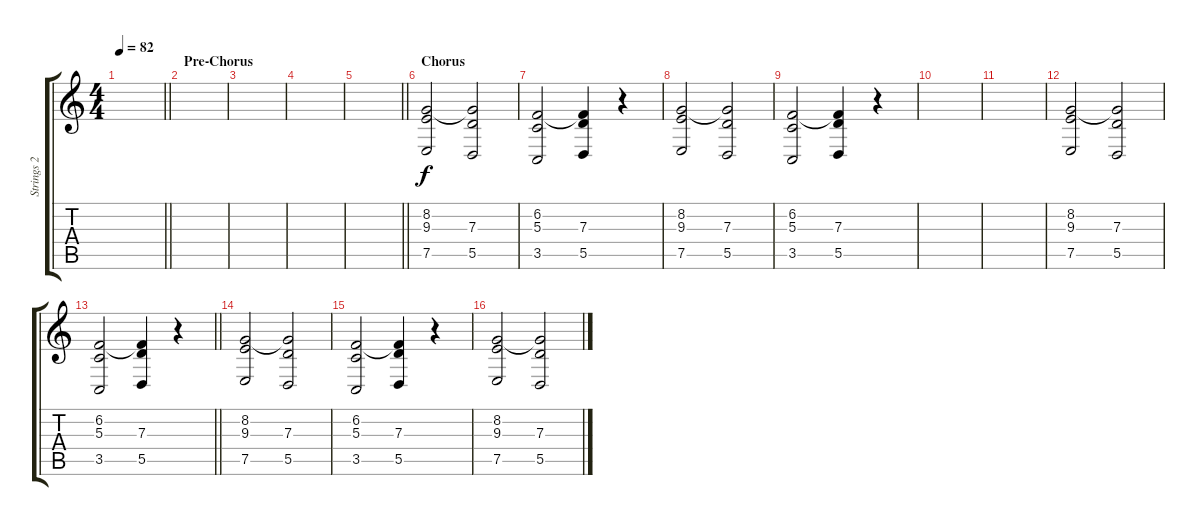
\track ("Strings 2" "Strings 2") {instrument synthstrings1}
\staff {score tabs}
\tuning (E4 B3 G3 D3 A2 E2) {hide}
\ts (4 4)
\tempo 82
\clef g2
\barLineRight lightlight
\ks c
|
\section ("" "Pre-Chorus")
|
|
|
\barLineRight lightlight
|
\section ("" "Chorus")
(8.2 9.3 7.5).2{dy f} (8.2{t} 7.3 5.5).2 |
(6.2 5.3 3.5).2 (6.2{t} 7.3 5.5).4 r.4 |
(8.2 9.3 7.5).2 (8.2{t} 7.3 5.5).2 |
(6.2 5.3 3.5).2 (6.2{t} 7.3 5.5).4 r.4 |
|
|
(8.2 9.3 7.5).2 (8.2{t} 7.3 5.5).2 |
\barLineRight lightlight
(6.2 5.3 3.5).2 (6.2{t} 7.3 5.5).4 r.4 |
(8.2 9.3 7.5).2 (8.2{t} 7.3 5.5).2 |
(6.2 5.3 3.5).2 (6.2{t} 7.3 5.5).4 r.4 |
(8.2 9.3 7.5).2 (8.2{t} 7.3 5.5).2
